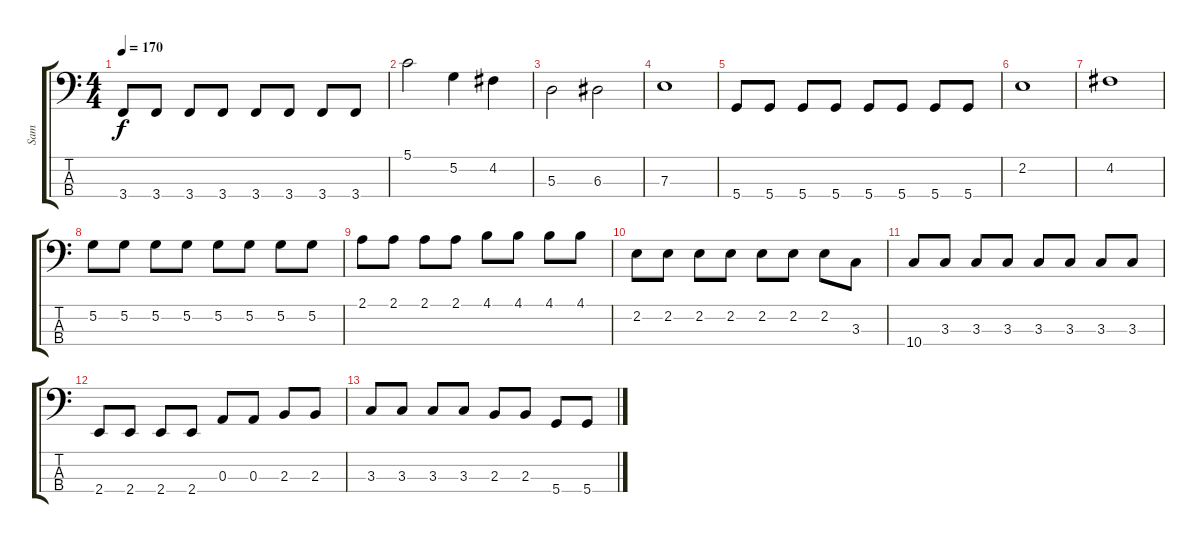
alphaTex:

\track ("Sam" "Sam") {instrument electricbassfinger}
\staff {score tabs}
\tuning (G2 D2 A1 D1) {hide}
\ts (4 4)
\tempo 170
\clef f4
\ks c
3.4.8{dy f} 3.4.8 3.4.8 3.4.8 3.4.8 3.4.8 3.4.8 3.4.8 |
5.1.2 5.2.4 4.2.4 |
5.3.2 6.3.2 |
7.3.1 |
5.4.8 5.4.8 5.4.8 5.4.8 5.4.8 5.4.8 5.4.8 5.4.8 |
2.2.1 |
4.2.1 |
5.2.8 5.2.8 5.2.8 5.2.8 5.2.8 5.2.8 5.2.8 5.2.8 |
2.1.8 2.1.8 2.1.8 2.1.8 4.1.8 4.1.8 4.1.8 4.1.8 |
2.2.8 2.2.8 2.2.8 2.2.8 2.2.8 2.2.8 2.2.8 3.3.8 |
10.4.8 3.3.8 3.3.8 3.3.8 3.3.8 3.3.8 3.3.8 3.3.8 |
2.4.8 2.4.8 2.4.8 2.4.8 0.3.8 0.3.8 2.3.8 2.3.8 |
3.3.8 3.3.8 3.3.8 3.3.8 2.3.8 2.3.8 5.4.8 5.4.8
